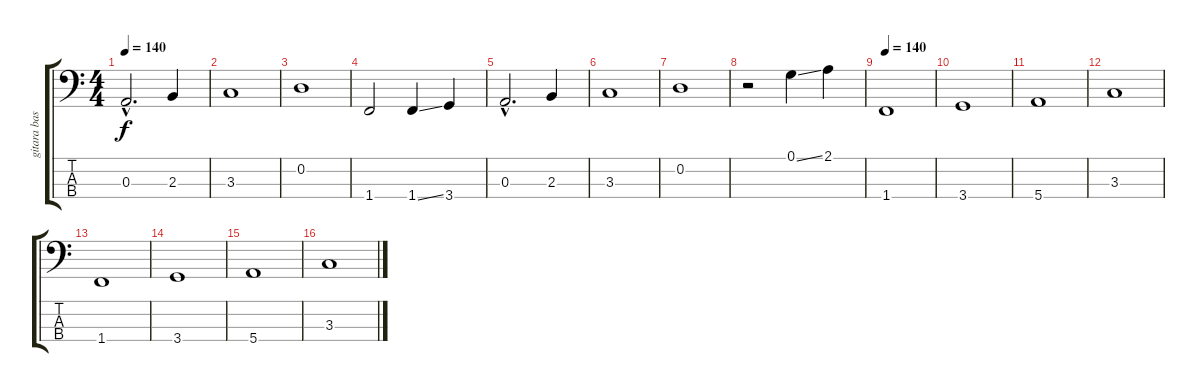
\track ("gitara basowa" "gitara bas") {instrument electricbassfinger}
\staff {score tabs}
\tuning (G2 D2 A1 E1) {hide}
\ts (4 4)
\tempo 140
\clef f4
\ks c
0.3{hac}.2{d dy f} 2.3.4 |
3.3.1 |
0.2.1 |
1.4.2 1.4{ss}.4 3.4.4 |
0.3{hac}.2{d} 2.3.4 |
3.3.1 |
0.2.1 |
r.2 0.1{ss}.4 2.1.4 |
\tempo 135
\tempo 140
1.4.1 |
3.4.1 |
5.4.1 |
3.3.1 |
1.4.1 |
3.4.1 |
5.4.1 |
3.3.1
